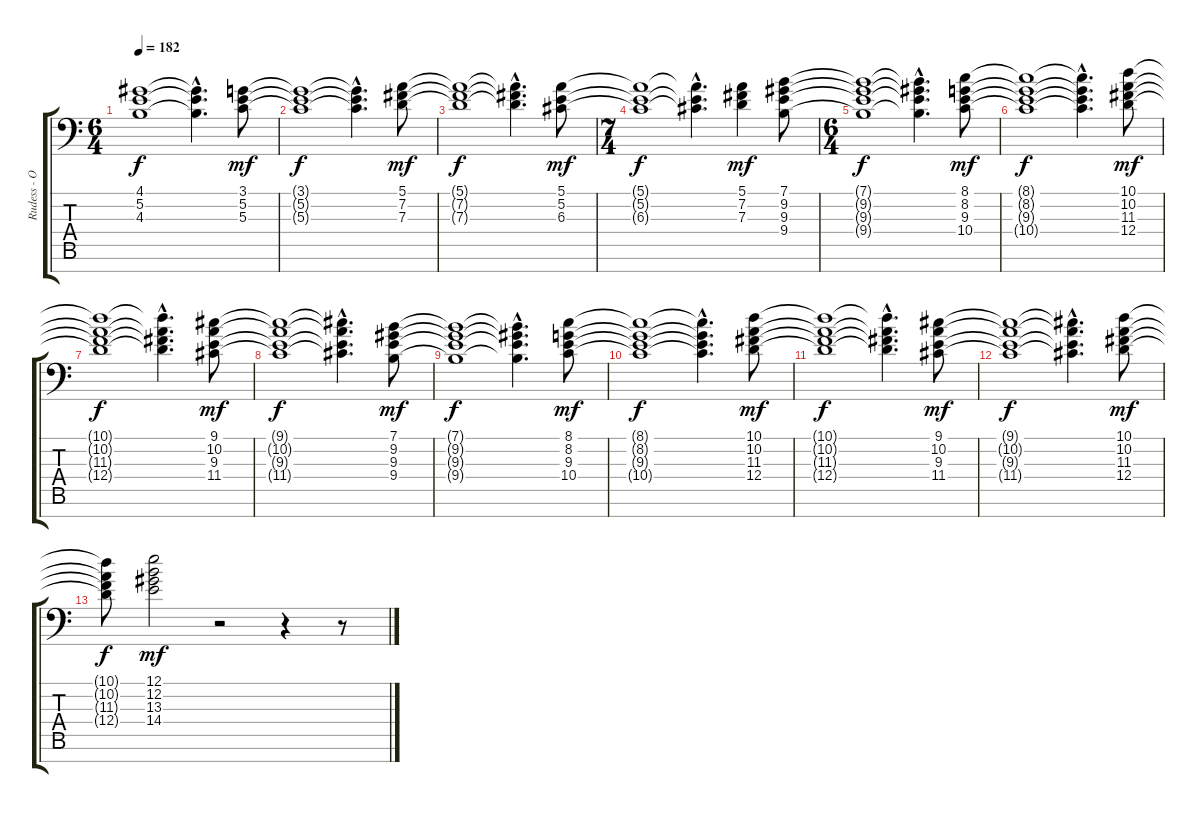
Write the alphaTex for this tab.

\track ("Rudess - Organ" "Rudess - O") {instrument rockorgan}
\staff {score tabs}
\tuning (E4 B3 G3 D3 A2 E2 C-1) {hide}
\ts (6 4)
\tempo 182
\clef f4
\ks c
(4.1{t} 5.2{t} 4.3{t}).1{dy f} (4.1{hac t} 5.2{hac t} 4.3{hac t}).4{d} (3.1 5.2 5.3).8{dy mf} |
(3.1{t} 5.2{t} 5.3{t}).1{dy f} (3.1{hac t} 5.2{hac t} 5.3{hac t}).4{d} (5.1 7.2 7.3).8{dy mf} |
(5.1{t} 7.2{t} 7.3{t}).1{dy f} (5.1{hac t} 7.2{hac t} 7.3{hac t}).4{d} (5.1 5.2 6.3).8{dy mf} |
\ts (7 4)
(5.1{t} 5.2{t} 6.3{t}).1{dy f} (5.1{hac t} 5.2{hac t} 6.3{hac t}).4{d} (5.1 7.2 7.3).4{dy mf} (7.1 9.2 9.3 9.4).8 |
\ts (6 4)
(7.1{t} 9.2{t} 9.3{t} 9.4{t}).1{dy f} (7.1{hac t} 9.2{hac t} 9.3{hac t} 9.4{hac t}).4{d} (8.1 8.2 9.3 10.4).8{dy mf} |
(8.1{t} 8.2{t} 9.3{t} 10.4{t}).1{dy f} (8.1{hac t} 8.2{hac t} 9.3{hac t} 10.4{hac t}).4{d} (10.1 10.2 11.3 12.4).8{dy mf} |
(10.1{t} 10.2{t} 11.3{t} 12.4{t}).1{dy f} (10.1{hac t} 10.2{hac t} 11.3{hac t} 12.4{hac t}).4{d} (9.1 10.2 9.3 11.4).8{dy mf} |
(9.1{t} 10.2{t} 9.3{t} 11.4{t}).1{dy f} (9.1{hac t} 10.2{hac t} 9.3{hac t} 11.4{hac t}).4{d} (7.1 9.2 9.3 9.4).8{dy mf} |
(7.1{t} 9.2{t} 9.3{t} 9.4{t}).1{dy f} (7.1{hac t} 9.2{hac t} 9.3{hac t} 9.4{hac t}).4{d} (8.1 8.2 9.3 10.4).8{dy mf} |
(8.1{t} 8.2{t} 9.3{t} 10.4{t}).1{dy f} (8.1{hac t} 8.2{hac t} 9.3{hac t} 10.4{hac t}).4{d} (10.1 10.2 11.3 12.4).8{dy mf} |
(10.1{t} 10.2{t} 11.3{t} 12.4{t}).1{dy f} (10.1{hac t} 10.2{hac t} 11.3{hac t} 12.4{hac t}).4{d} (9.1 10.2 9.3 11.4).8{dy mf} |
(9.1{t} 10.2{t} 9.3{t} 11.4{t}).1{dy f} (9.1{hac t} 10.2{hac t} 9.3{hac t} 11.4{hac t}).4{d} (10.1 10.2 11.3 12.4).8{dy mf} |
(10.1{t} 10.2{t} 11.3{t} 12.4{t}).8{dy f} (12.1 12.2 13.3 14.4).2{dy mf} r.2 r.4 r.8
